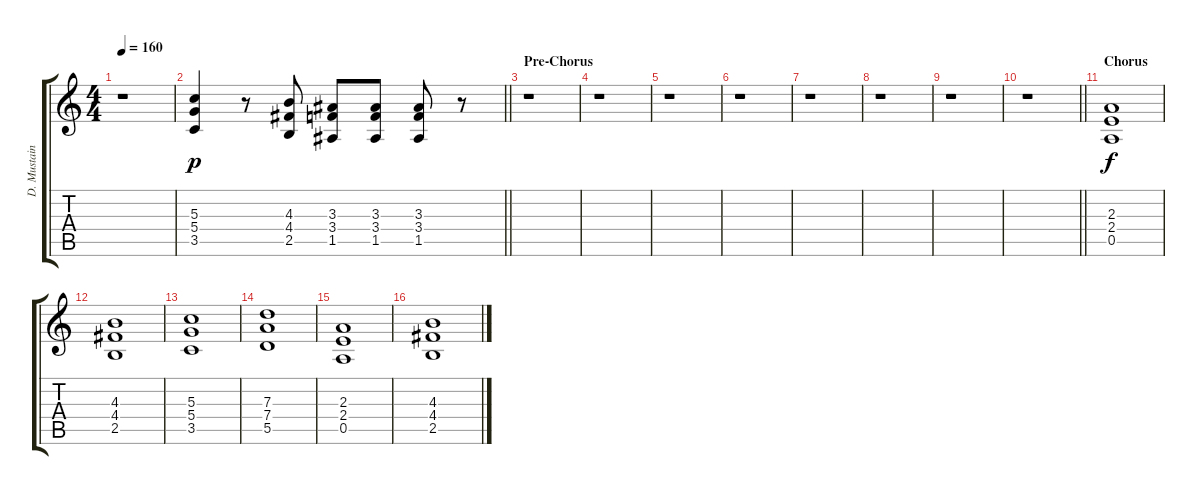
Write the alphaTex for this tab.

\track ("D. Mustaine" "D. Mustain") {instrument distortionguitar}
\staff {score tabs}
\tuning (E4 B3 G3 D3 A2 E2) {hide}
\ts (4 4)
\tempo 160
\clef g2
\ks c
r.1{dy f} |
\barLineRight lightlight
(5.3 5.4 3.5).4{dy p} r.8 (4.3 4.4 2.5).8 (3.3 3.4 1.5).8 (3.3 3.4 1.5).8 (3.3 3.4 1.5).8 r.8 |
\section ("" "Pre-Chorus")
r.1 |
r.1 |
r.1 |
r.1 |
r.1 |
r.1 |
r.1 |
\barLineRight lightlight
r.1 |
\section ("" "Chorus")
(2.3 2.4 0.5).1{dy f} |
(4.3 4.4 2.5).1 |
(5.3 5.4 3.5).1 |
(7.3 7.4 5.5).1 |
(2.3 2.4 0.5).1 |
(4.3 4.4 2.5).1
